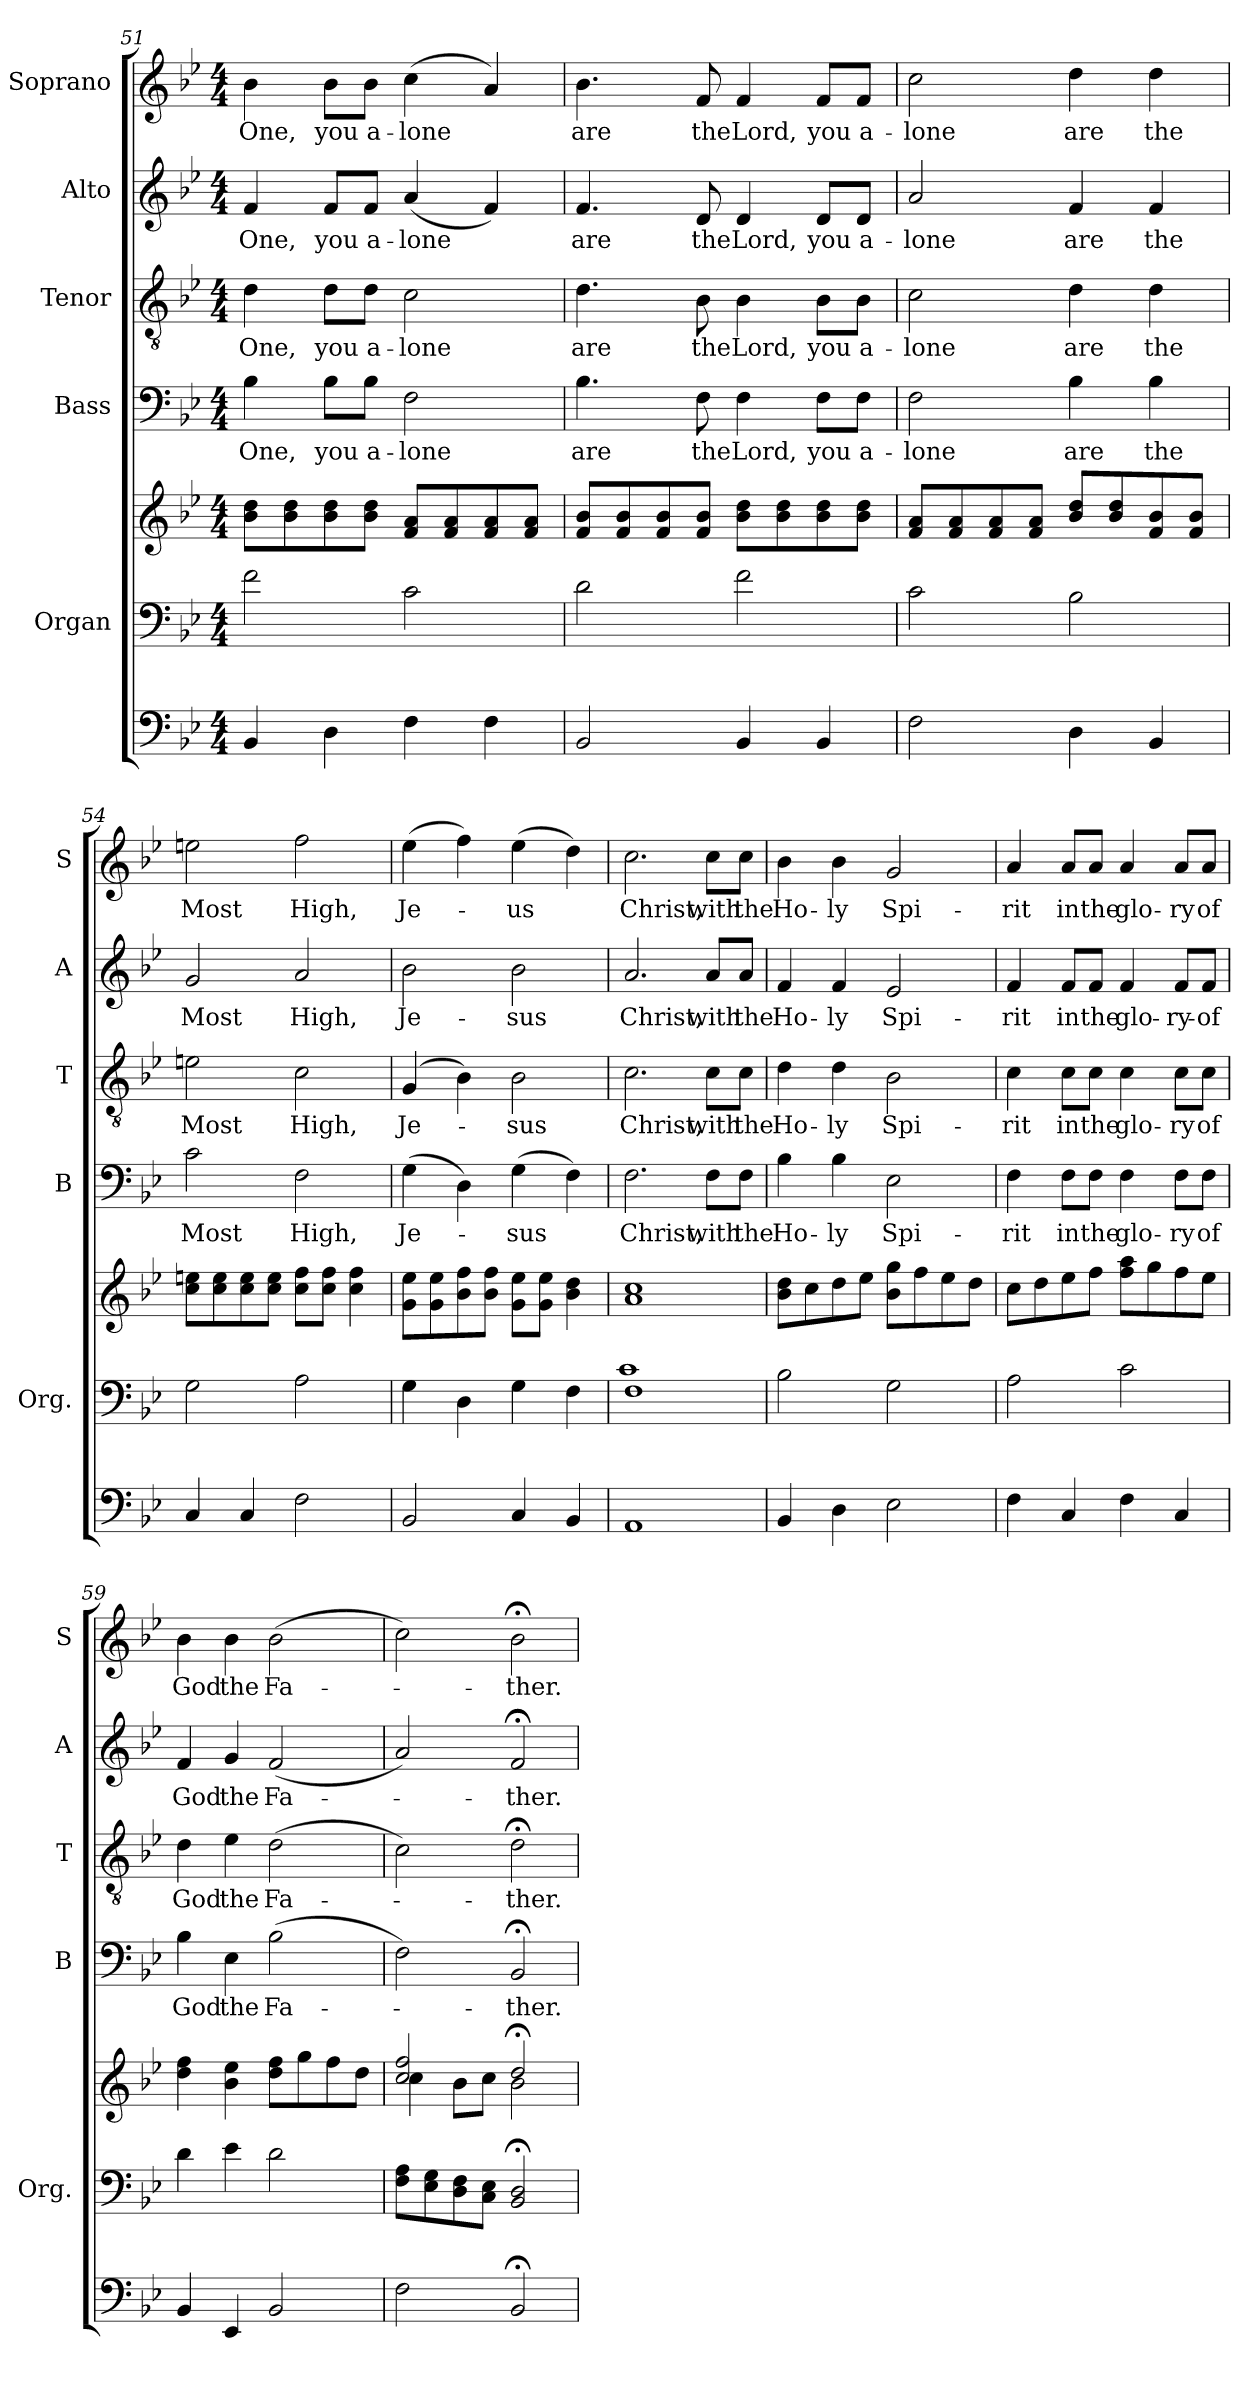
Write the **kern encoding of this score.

**kern	**kern	**kern	**kern	**text	**kern	**text	**kern	**text	**kern	**text
*part6	*part5	*part5	*part4	*part4	*part3	*part3	*part2	*part2	*part1	*part1
*staff7	*staff6	*staff5	*staff4	*staff4	*staff3	*staff3	*staff2	*staff2	*staff1	*staff1
*	*I"Organ	*	*I"Bass	*	*I"Tenor	*	*I"Alto	*	*I"Soprano	*
*	*I'Org.	*	*I'B	*	*I'T	*	*I'A	*	*I'S	*
*clefF4	*clefF4	*clefG2	*clefF4	*	*clefGv2	*	*clefG2	*	*clefG2	*
*k[b-e-]	*k[b-e-]	*k[b-e-]	*k[b-e-]	*	*k[b-e-]	*	*k[b-e-]	*	*k[b-e-]	*
*B-:	*B-:	*B-:	*B-:	*	*B-:	*	*B-:	*	*B-:	*
*M4/4	*M4/4	*M4/4	*M4/4	*	*M4/4	*	*M4/4	*	*M4/4	*
=51	=51	=51	=51	=51	=51	=51	=51	=51	=51	=51
!	!	!	!	!LO:LY:b	!	!LO:LY:b	!	!LO:LY:b	!	!LO:LY:b
4BB-/	2f\	8b-\ 8dd\L	4B-\	One,	4d\	One,	4f/	One,	4b-\	One,
.	.	8b-\ 8dd\	.	.	.	.	.	.	.	.
!	!	!	!	!LO:LY:b	!	!LO:LY:b	!	!LO:LY:b	!	!LO:LY:b
4D\	.	8b-\ 8dd\	8B-\L	you	8d\L	you	8f/L	you	8b-\L	you
!	!	!	!	!LO:LY:b	!	!LO:LY:b	!	!LO:LY:b	!	!LO:LY:b
.	.	8b-\ 8dd\J	8B-\J	a-	8d\J	a-	8f/J	a-	8b-\J	a-
!	!	!	!	!LO:LY:b	!	!LO:LY:b	!	!LO:LY:b	!	!LO:LY:b
4F\	2c\	8f/ 8a/L	2F\	-lone	2c\	-lone	(<4a/	-lone	(>4cc\	-lone
.	.	8f/ 8a/	.	.	.	.	.	.	.	.
4F\	.	8f/ 8a/	.	.	.	.	4f/)	.	4a/)	.
.	.	8f/ 8a/J	.	.	.	.	.	.	.	.
!!LO:PB:g=z
=52	=52	=52	=52	=52	=52	=52	=52	=52	=52	=52
!	!	!	!	!LO:LY:b	!	!LO:LY:b	!	!LO:LY:b	!	!LO:LY:b
2BB-/	2d\	8f/ 8b-/L	4.B-\	are	4.d\	are	4.f/	are	4.b-\	are
.	.	8f/ 8b-/	.	.	.	.	.	.	.	.
.	.	8f/ 8b-/	.	.	.	.	.	.	.	.
!	!	!	!	!LO:LY:b	!	!LO:LY:b	!	!LO:LY:b	!	!LO:LY:b
.	.	8f/ 8b-/J	8F\	the	8B-\	the	8d/	the	8f/	the
!	!	!	!	!LO:LY:b	!	!LO:LY:b	!	!LO:LY:b	!	!LO:LY:b
4BB-/	2f\	8b-\ 8dd\L	4F\	Lord,	4B-\	Lord,	4d/	Lord,	4f/	Lord,
.	.	8b-\ 8dd\	.	.	.	.	.	.	.	.
!	!	!	!	!LO:LY:b	!	!LO:LY:b	!	!LO:LY:b	!	!LO:LY:b
4BB-/	.	8b-\ 8dd\	8F\L	you	8B-\L	you	8d/L	you	8f/L	you
!	!	!	!	!LO:LY:b	!	!LO:LY:b	!	!LO:LY:b	!	!LO:LY:b
.	.	8b-\ 8dd\J	8F\J	a-	8B-\J	a-	8d/J	a-	8f/J	a-
=53	=53	=53	=53	=53	=53	=53	=53	=53	=53	=53
!	!	!	!	!LO:LY:b	!	!LO:LY:b	!	!LO:LY:b	!	!LO:LY:b
2F\	2c\	8f/ 8a/L	2F\	-lone	2c\	-lone	2a/	-lone	2cc\	-lone
.	.	8f/ 8a/	.	.	.	.	.	.	.	.
.	.	8f/ 8a/	.	.	.	.	.	.	.	.
.	.	8f/ 8a/J	.	.	.	.	.	.	.	.
!	!	!	!	!LO:LY:b	!	!LO:LY:b	!	!LO:LY:b	!	!LO:LY:b
4D\	2B-\	8b-/ 8dd/L	4B-\	are	4d\	are	4f/	are	4dd\	are
.	.	8b-/ 8dd/	.	.	.	.	.	.	.	.
!	!	!	!	!LO:LY:b	!	!LO:LY:b	!	!LO:LY:b	!	!LO:LY:b
4BB-/	.	8f/ 8b-/	4B-\	the	4d\	the	4f/	the	4dd\	the
.	.	8f/ 8b-/J	.	.	.	.	.	.	.	.
=54	=54	=54	=54	=54	=54	=54	=54	=54	=54	=54
!	!	!	!	!LO:LY:b	!	!LO:LY:b	!	!LO:LY:b	!	!LO:LY:b
4C/	2G\	8cc\ 8een\L	2c\	Most	2en\	Most	2g/	Most	2een\	Most
.	.	8cc\ 8ee\	.	.	.	.	.	.	.	.
4C/	.	8cc\ 8ee\	.	.	.	.	.	.	.	.
.	.	8cc\ 8ee\J	.	.	.	.	.	.	.	.
!	!	!	!	!LO:LY:b	!	!LO:LY:b	!	!LO:LY:b	!	!LO:LY:b
2F\	2A\	8cc\ 8ff\L	2F\	High,	2c\	High,	2a/	High,	2ff\	High,
.	.	8cc\ 8ff\J	.	.	.	.	.	.	.	.
.	.	4cc\ 4ff\	.	.	.	.	.	.	.	.
=55	=55	=55	=55	=55	=55	=55	=55	=55	=55	=55
!	!	!	!	!LO:LY:b	!	!LO:LY:b	!	!LO:LY:b	!	!LO:LY:b
2BB-/	4G\	8g\ 8ee-\L	(>4G\	Je-	(4G/	Je-	2b-\	Je-	(>4ee-\	Je-
.	.	8g\ 8ee-\	.	.	.	.	.	.	.	.
.	4D\	8b-\ 8ff\	4D\)	.	4B-\)	.	.	.	4ff\)	.
.	.	8b-\ 8ff\J	.	.	.	.	.	.	.	.
!	!	!	!	!LO:LY:b	!	!LO:LY:b	!	!LO:LY:b	!	!LO:LY:b
4C/	4G\	8g\ 8ee-\L	(>4G\	-sus	2B-\	-sus	2b-\	-sus	(>4ee-\	-us
.	.	8g\ 8ee-\J	.	.	.	.	.	.	.	.
4BB-/	4F\	4b-\ 4dd\	4F\)	.	.	.	.	.	4dd\)	.
=56	=56	=56	=56	=56	=56	=56	=56	=56	=56	=56
*	*^	*	*	*	*	*	*	*	*	*
!	!	!	!	!	!LO:LY:b	!	!LO:LY:b	!	!LO:LY:b	!	!LO:LY:b
1AA	1F	1c	1a 1cc	2.F\	Christ,	2.c\	Christ,	2.a/	Christ,	2.cc\	Christ,
!	!	!	!	!	!LO:LY:b	!	!LO:LY:b	!	!LO:LY:b	!	!LO:LY:b
.	.	.	.	8F\L	with	8c\L	with	8a/L	with	8cc\L	with
!	!	!	!	!	!LO:LY:b	!	!LO:LY:b	!	!LO:LY:b	!	!LO:LY:b
.	.	.	.	8F\J	the	8c\J	the	8a/J	the	8cc\J	the
*	*v	*v	*	*	*	*	*	*	*	*	*
=57	=57	=57	=57	=57	=57	=57	=57	=57	=57	=57
!	!	!	!	!LO:LY:b	!	!LO:LY:b	!	!LO:LY:b	!	!LO:LY:b
4BB-/	2B-\	8b-\ 8dd\L	4B-\	Ho-	4d\	Ho-	4f/	Ho-	4b-\	Ho-
.	.	8cc\	.	.	.	.	.	.	.	.
!	!	!	!	!LO:LY:b	!	!LO:LY:b	!	!LO:LY:b	!	!LO:LY:b
4D\	.	8dd\	4B-\	-ly	4d\	-ly	4f/	-ly	4b-\	-ly
.	.	8ee-\J	.	.	.	.	.	.	.	.
!	!	!	!	!LO:LY:b	!	!LO:LY:b	!	!LO:LY:b	!	!LO:LY:b
2E-\	2G\	8b-\ 8gg\L	2E-\	Spi-	2B-\	Spi-	2e-/	Spi-	2g/	Spi-
.	.	8ff\	.	.	.	.	.	.	.	.
.	.	8ee-\	.	.	.	.	.	.	.	.
.	.	8dd\J	.	.	.	.	.	.	.	.
!!LO:LB:g=z
=58	=58	=58	=58	=58	=58	=58	=58	=58	=58	=58
!	!	!	!	!LO:LY:b	!	!LO:LY:b	!	!LO:LY:b	!	!LO:LY:b
4F\	2A\	8cc\L	4F\	-rit	4c\	-rit	4f/	-rit	4a/	-rit
.	.	8dd\	.	.	.	.	.	.	.	.
!	!	!	!	!LO:LY:b	!	!LO:LY:b	!	!LO:LY:b	!	!LO:LY:b
4C/	.	8ee-\	8F\L	in	8c\L	in	8f/L	in	8a/L	in
!	!	!	!	!LO:LY:b	!	!LO:LY:b	!	!LO:LY:b	!	!LO:LY:b
.	.	8ff\J	8F\J	the	8c\J	the	8f/J	the	8a/J	the
!	!	!	!	!LO:LY:b	!	!LO:LY:b	!	!LO:LY:b	!	!LO:LY:b
4F\	2c\	8ff\ 8aa\L	4F\	glo-	4c\	glo-	4f/	glo-	4a/	glo-
.	.	8gg\	.	.	.	.	.	.	.	.
!	!	!	!	!LO:LY:b	!	!LO:LY:b	!	!LO:LY:b	!	!LO:LY:b
4C/	.	8ff\	8F\L	-ry	8c\L	-ry	8f/L	-ry-	8a/L	-ry
!	!	!	!	!LO:LY:b	!	!LO:LY:b	!	!LO:LY:b	!	!LO:LY:b
.	.	8ee-\J	8F\J	of	8c\J	of	8f/J	-of	8a/J	of
=59	=59	=59	=59	=59	=59	=59	=59	=59	=59	=59
!	!	!	!	!LO:LY:b	!	!LO:LY:b	!	!LO:LY:b	!	!LO:LY:b
4BB-/	4d\	4dd\ 4ff\	4B-\	God	4d\	God	4f/	God	4b-\	God
!	!	!	!	!LO:LY:b	!	!LO:LY:b	!	!LO:LY:b	!	!LO:LY:b
4EE-/	4e-\	4b-\ 4ee-\	4E-\	the	4e-\	the	4g/	the	4b-\	the
!	!	!	!	!LO:LY:b	!	!LO:LY:b	!	!LO:LY:b	!	!LO:LY:b
2BB-/	2d\	8dd\ 8ff\L	(>2B-\	Fa-	(>2d\	Fa-	(<2f/	Fa-	(>2b-\	Fa-
.	.	8gg\	.	.	.	.	.	.	.	.
.	.	8ff\	.	.	.	.	.	.	.	.
.	.	8dd\J	.	.	.	.	.	.	.	.
=60	=60	=60	=60	=60	=60	=60	=60	=60	=60	=60
*	*	*^	*	*	*	*	*	*	*	*
2F\	8F\ 8A\L	2cc/ 2ff/	4cc\	2F\)	.	2c\)	.	2a/)	.	2cc\)	.
.	8E-\ 8G\	.	.	.	.	.	.	.	.	.	.
.	8D\ 8F\	.	8b-\L	.	.	.	.	.	.	.	.
.	8C\ 8E-\J	.	8cc\J	.	.	.	.	.	.	.	.
!	!	!	!	!	!LO:LY:b	!	!LO:LY:b	!	!LO:LY:b	!	!LO:LY:b
2BB-;</	2BB-/;< 2D/;<	2dd;</	2b-\	2BB-;</	-ther.	2d;<\	-ther.	2f;</	-ther.	2b-;<\	-ther.
*	*	*v	*v	*	*	*	*	*	*	*	*
=	=	=	=	=	=	=	=	=	=	=
*-	*-	*-	*-	*-	*-	*-	*-	*-	*-	*-
